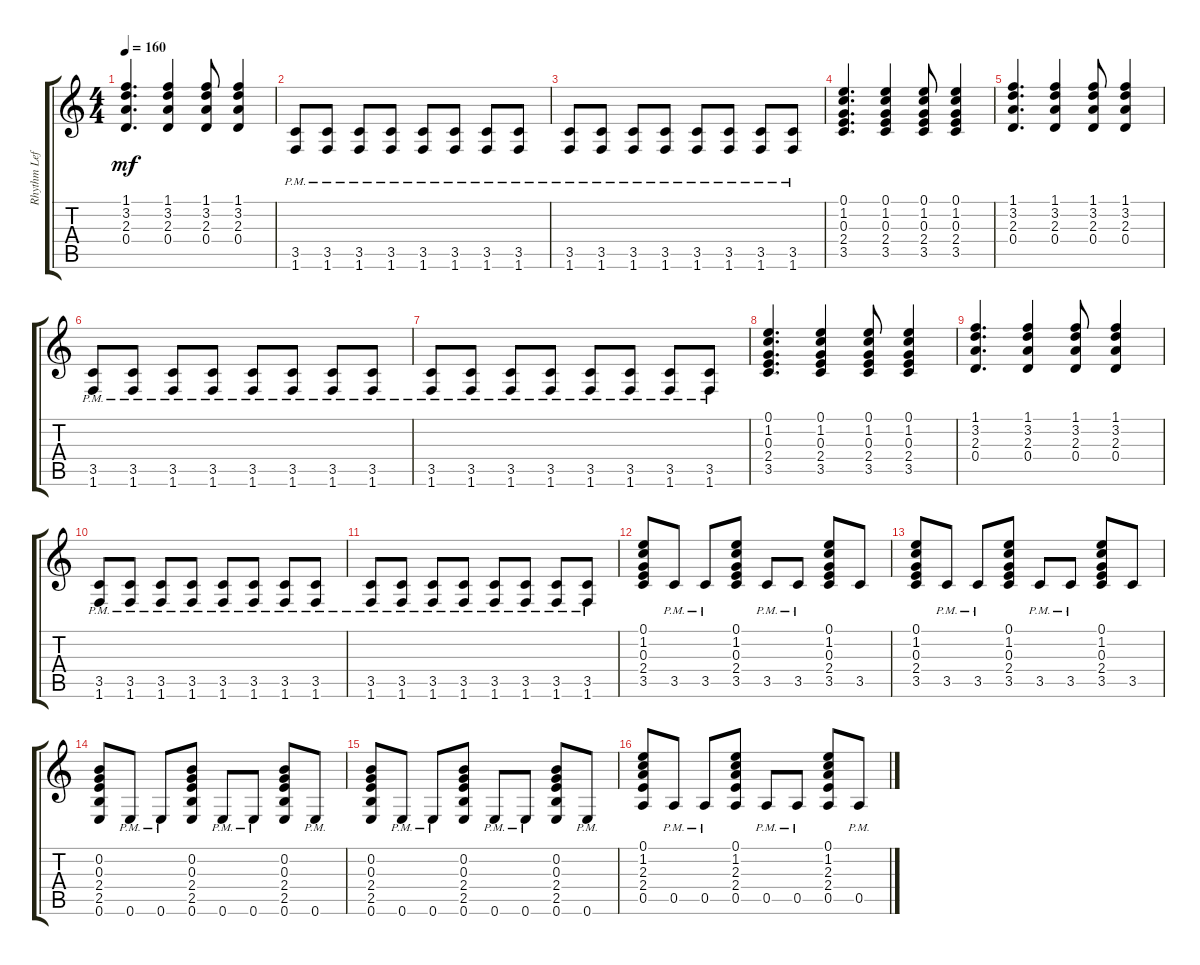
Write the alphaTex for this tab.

\track ("Rhythm Left" "Rhythm Lef") {instrument acousticguitarsteel}
\staff {score tabs}
\tuning (E4 B3 G3 D3 A2 E2) {hide}
\ts (4 4)
\tempo 160
\clef g2
\ks c
(1.1 3.2 2.3 0.4).4{d dy mf} (1.1 3.2 2.3 0.4).4 (1.1 3.2 2.3 0.4).8 (1.1 3.2 2.3 0.4).4 |
(3.5{pm} 1.6{pm}).8 (3.5{pm} 1.6{pm}).8 (3.5{pm} 1.6{pm}).8 (3.5{pm} 1.6{pm}).8 (3.5{pm} 1.6{pm}).8 (3.5{pm} 1.6{pm}).8 (3.5{pm} 1.6{pm}).8 (3.5{pm} 1.6{pm}).8 |
(3.5{pm} 1.6{pm}).8 (3.5{pm} 1.6{pm}).8 (3.5{pm} 1.6{pm}).8 (3.5{pm} 1.6{pm}).8 (3.5{pm} 1.6{pm}).8 (3.5{pm} 1.6{pm}).8 (3.5{pm} 1.6{pm}).8 (3.5{pm} 1.6{pm}).8 |
(0.1 1.2 0.3 2.4 3.5).4{d} (0.1 1.2 0.3 2.4 3.5).4 (0.1 1.2 0.3 2.4 3.5).8 (0.1 1.2 0.3 2.4 3.5).4 |
(1.1 3.2 2.3 0.4).4{d} (1.1 3.2 2.3 0.4).4 (1.1 3.2 2.3 0.4).8 (1.1 3.2 2.3 0.4).4 |
(3.5{pm} 1.6{pm}).8 (3.5{pm} 1.6{pm}).8 (3.5{pm} 1.6{pm}).8 (3.5{pm} 1.6{pm}).8 (3.5{pm} 1.6{pm}).8 (3.5{pm} 1.6{pm}).8 (3.5{pm} 1.6{pm}).8 (3.5{pm} 1.6{pm}).8 |
(3.5{pm} 1.6{pm}).8 (3.5{pm} 1.6{pm}).8 (3.5{pm} 1.6{pm}).8 (3.5{pm} 1.6{pm}).8 (3.5{pm} 1.6{pm}).8 (3.5{pm} 1.6{pm}).8 (3.5{pm} 1.6{pm}).8 (3.5{pm} 1.6{pm}).8 |
(0.1 1.2 0.3 2.4 3.5).4{d} (0.1 1.2 0.3 2.4 3.5).4 (0.1 1.2 0.3 2.4 3.5).8 (0.1 1.2 0.3 2.4 3.5).4 |
(1.1 3.2 2.3 0.4).4{d} (1.1 3.2 2.3 0.4).4 (1.1 3.2 2.3 0.4).8 (1.1 3.2 2.3 0.4).4 |
(3.5{pm} 1.6{pm}).8 (3.5{pm} 1.6{pm}).8 (3.5{pm} 1.6{pm}).8 (3.5{pm} 1.6{pm}).8 (3.5{pm} 1.6{pm}).8 (3.5{pm} 1.6{pm}).8 (3.5{pm} 1.6{pm}).8 (3.5{pm} 1.6{pm}).8 |
(3.5{pm} 1.6{pm}).8 (3.5{pm} 1.6{pm}).8 (3.5{pm} 1.6{pm}).8 (3.5{pm} 1.6{pm}).8 (3.5{pm} 1.6{pm}).8 (3.5{pm} 1.6{pm}).8 (3.5{pm} 1.6{pm}).8 (3.5{pm} 1.6{pm}).8 |
(0.1 1.2 0.3 2.4 3.5).8 3.5{pm}.8 3.5{pm}.8 (0.1 1.2 0.3 2.4 3.5).8 3.5{pm}.8 3.5{pm}.8 (0.1 1.2 0.3 2.4 3.5).8 3.5.8 |
(0.1 1.2 0.3 2.4 3.5).8 3.5{pm}.8 3.5{pm}.8 (0.1 1.2 0.3 2.4 3.5).8 3.5{pm}.8 3.5{pm}.8 (0.1 1.2 0.3 2.4 3.5).8 3.5.8 |
(0.2 0.3 2.4 2.5 0.6).8 0.6{pm}.8 0.6{pm}.8 (0.2 0.3 2.4 2.5 0.6).8 0.6{pm}.8 0.6{pm}.8 (0.2 0.3 2.4 2.5 0.6).8 0.6{pm}.8 |
(0.2 0.3 2.4 2.5 0.6).8 0.6{pm}.8 0.6{pm}.8 (0.2 0.3 2.4 2.5 0.6).8 0.6{pm}.8 0.6{pm}.8 (0.2 0.3 2.4 2.5 0.6).8 0.6{pm}.8 |
(0.1 1.2 2.3 2.4 0.5).8 0.5{pm}.8 0.5{pm}.8 (0.1 1.2 2.3 2.4 0.5).8 0.5{pm}.8 0.5{pm}.8 (0.1 1.2 2.3 2.4 0.5).8 0.5{pm}.8
